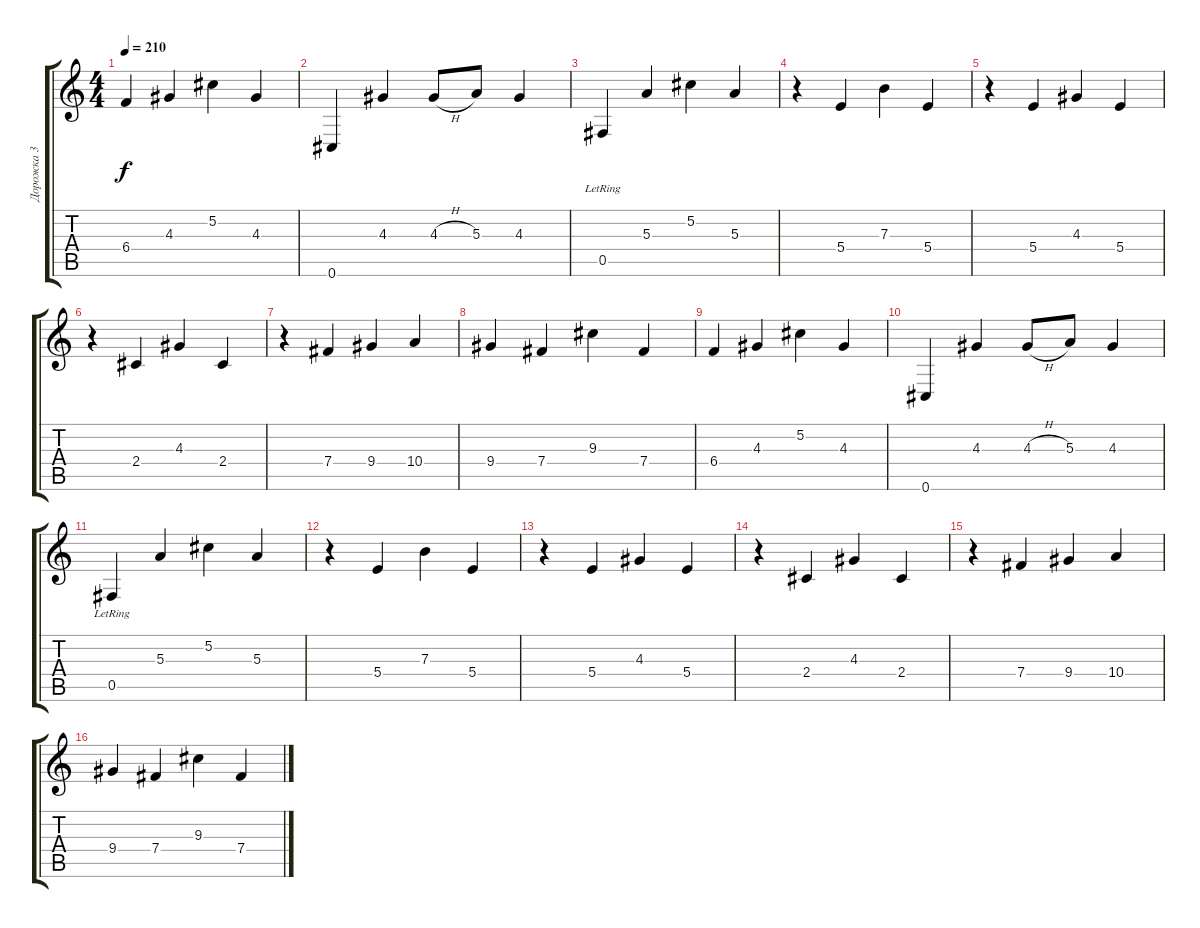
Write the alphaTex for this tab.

\track ("Дорожка 3" "Дорожка 3") {instrument distortionguitar}
\staff {score tabs}
\tuning (Db4 Ab3 E3 B2 Gb2 Db2) {hide}
\ts (4 4)
\tempo 210
\clef g2
\ks c
6.4.4{dy f} 4.3.4 5.2.4 4.3.4 |
0.6.4 4.3.4 4.3{h}.8 5.3.8 4.3.4 |
0.5{lr}.4 5.3.4 5.2.4 5.3.4 |
r.4 5.4.4 7.3.4 5.4.4 |
r.4 5.4.4 4.3.4 5.4.4 |
r.4 2.4.4 4.3.4 2.4.4 |
r.4 7.4.4 9.4.4 10.4.4 |
9.4.4 7.4.4 9.3.4 7.4.4 |
6.4.4 4.3.4 5.2.4 4.3.4 |
0.6.4 4.3.4 4.3{h}.8 5.3.8 4.3.4 |
0.5{lr}.4{volume 13 instrument acousticguitarsteel} 5.3.4 5.2.4 5.3.4 |
r.4 5.4.4 7.3.4 5.4.4 |
r.4 5.4.4 4.3.4 5.4.4 |
r.4 2.4.4 4.3.4 2.4.4 |
r.4 7.4.4 9.4.4 10.4.4 |
9.4.4 7.4.4 9.3.4 7.4.4
